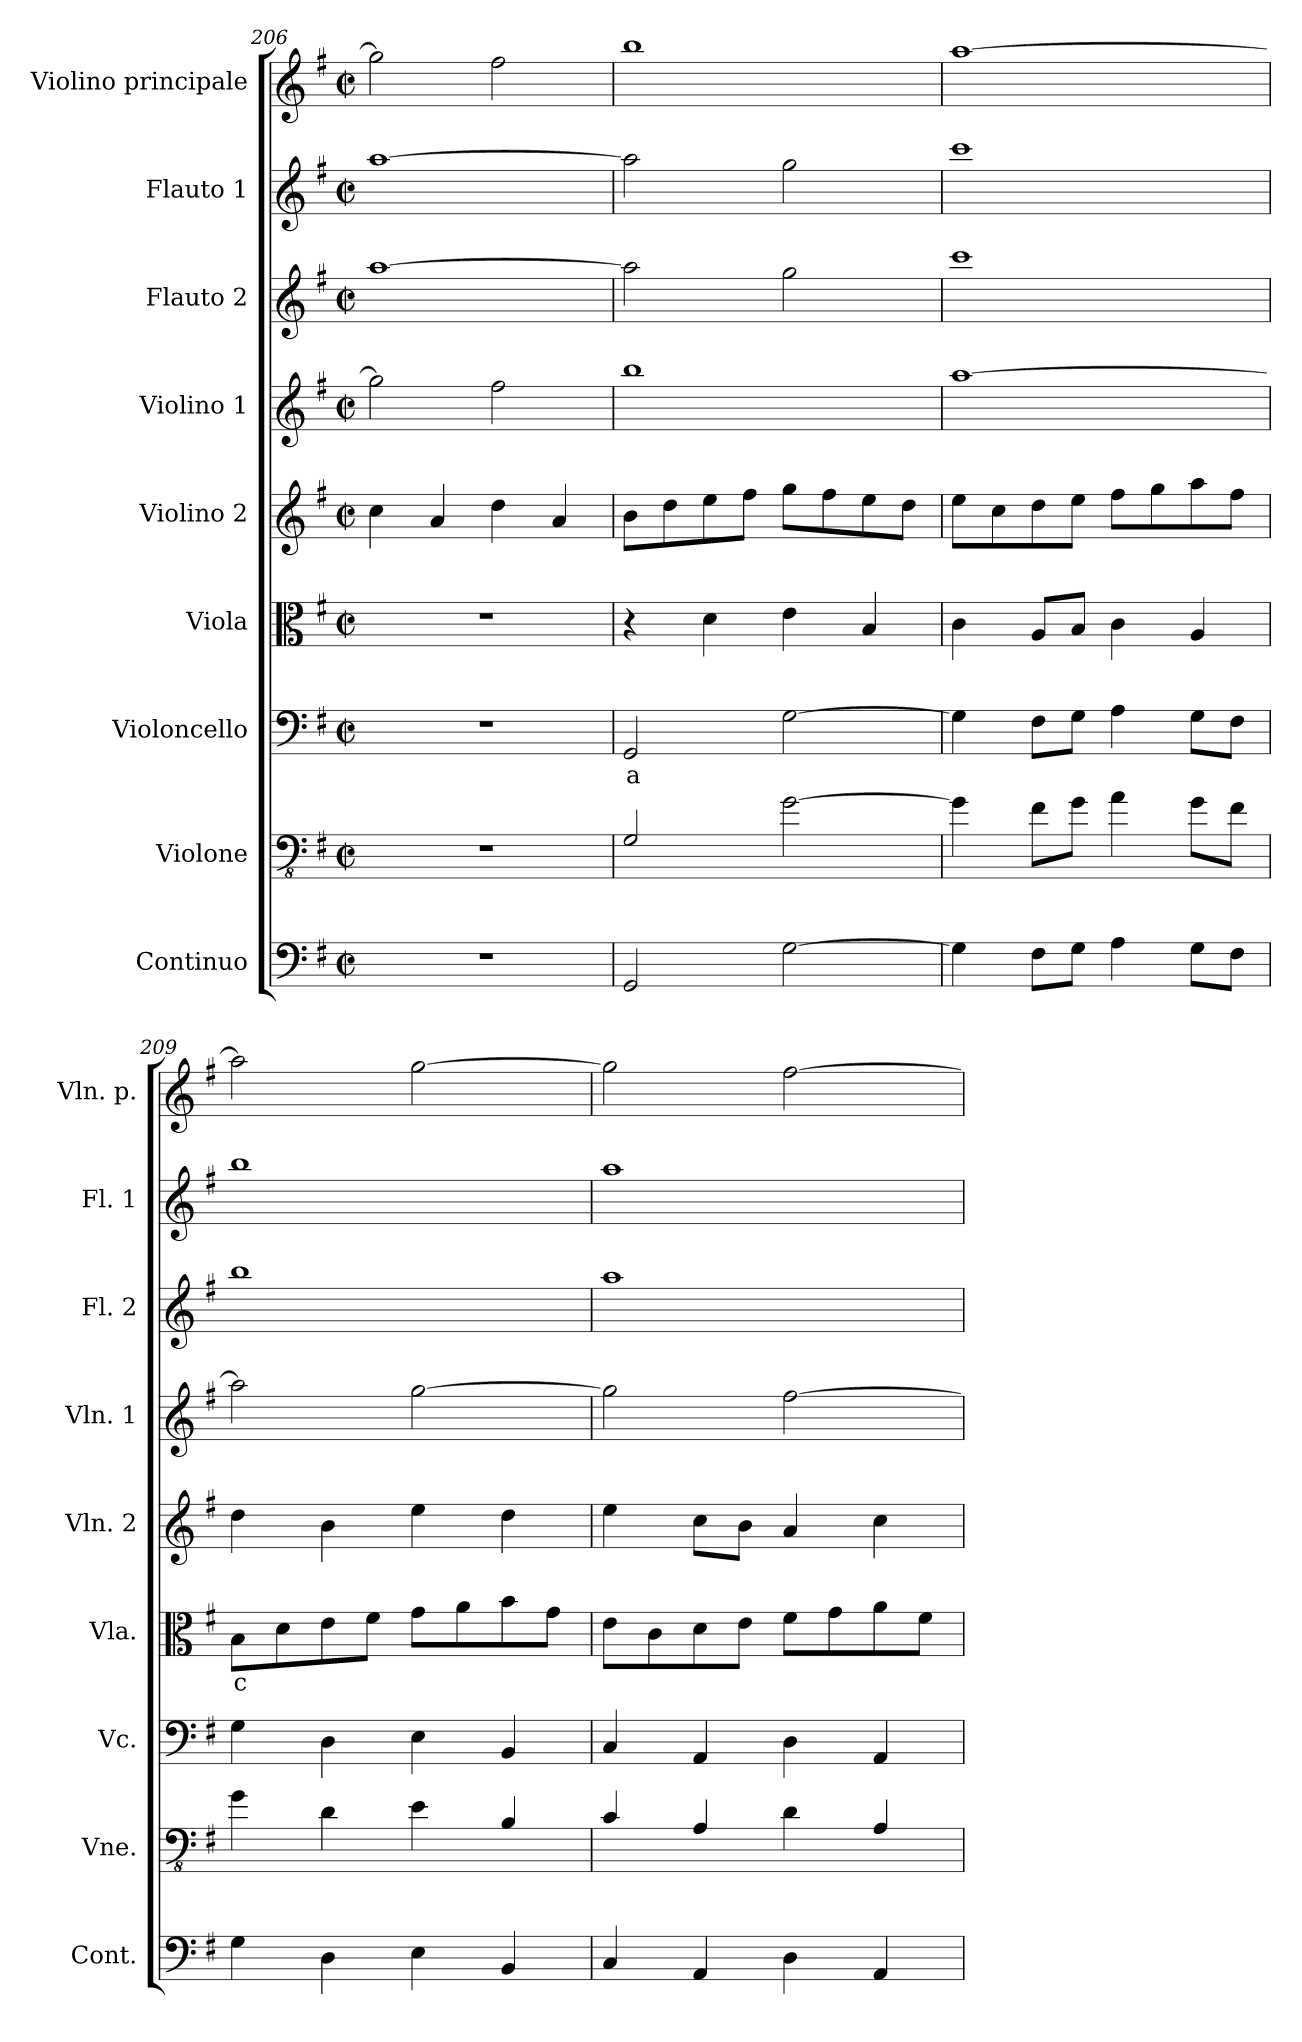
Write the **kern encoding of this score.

**kern	**kern	**kern	**text	**kern	**text	**kern	**kern	**kern	**kern	**kern
*part9	*part8	*part7	*part7	*part6	*part6	*part5	*part4	*part3	*part2	*part1
*staff9	*staff8	*staff7	*staff7	*staff6	*staff6	*staff5	*staff4	*staff3	*staff2	*staff1
*I"Continuo	*I"Violone	*I"Violoncello	*	*I"Viola	*	*I"Violino 2	*I"Violino 1	*I"Flauto 2	*I"Flauto 1	*I"Violino principale
*I'Cont.	*I'Vne.	*I'Vc.	*	*I'Vla.	*	*I'Vln. 2	*I'Vln. 1	*I'Fl. 2	*I'Fl. 1	*I'Vln. p.
*clefF4	*clefFv4	*clefF4	*	*clefC3	*	*clefG2	*clefG2	*clefG2	*clefG2	*clefG2
*	*ITrd7c12	*	*	*	*	*	*	*	*	*
*k[f#]	*k[f#]	*k[f#]	*	*k[f#]	*	*k[f#]	*k[f#]	*k[f#]	*k[f#]	*k[f#]
*M2/2	*M2/2	*M2/2	*	*M2/2	*	*M2/2	*M2/2	*M2/2	*M2/2	*M2/2
*met(c|)	*met(c|)	*met(c|)	*	*met(c|)	*	*met(c|)	*met(c|)	*met(c|)	*met(c|)	*met(c|)
=206	=206	=206	=206	=206	=206	=206	=206	=206	=206	=206
1r	1r	1r	.	1r	.	4cc\	2gg\]	[1aa	[1aa	2gg\]
.	.	.	.	.	.	4a/	.	.	.	.
.	.	.	.	.	.	4dd\	2ff#\	.	.	2ff#\
.	.	.	.	.	.	4a/	.	.	.	.
=207	=207	=207	=207	=207	=207	=207	=207	=207	=207	=207
!	!	!	!LO:LY:color=#FF0000	!	!	!	!	!	!	!
2GG/	2GGG/	2GG/	a	4r	.	8b\L	1bb	2aa\]	2aa\]	1bb
.	.	.	.	.	.	8dd\	.	.	.	.
.	.	.	.	4d\	.	8ee\	.	.	.	.
.	.	.	.	.	.	8ff#\J	.	.	.	.
[2G\	[2GG\	[2G\	.	4e\	.	8gg\L	.	2gg\	2gg\	.
.	.	.	.	.	.	8ff#\	.	.	.	.
.	.	.	.	4B/	.	8ee\	.	.	.	.
.	.	.	.	.	.	8dd\J	.	.	.	.
=208	=208	=208	=208	=208	=208	=208	=208	=208	=208	=208
4G\]	4GG\]	4G\]	.	4c\	.	8ee\L	[1aa	1ccc	1ccc	[1aa
.	.	.	.	.	.	8cc\	.	.	.	.
8F#\L	8FF#\L	8F#\L	.	8A/L	.	8dd\	.	.	.	.
8G\J	8GG\J	8G\J	.	8B/J	.	8ee\J	.	.	.	.
4A\	4AA\	4A\	.	4c\	.	8ff#\L	.	.	.	.
.	.	.	.	.	.	8gg\	.	.	.	.
8G\L	8GG\L	8G\L	.	4A/	.	8aa\	.	.	.	.
8F#\J	8FF#\J	8F#\J	.	.	.	8ff#\J	.	.	.	.
=209	=209	=209	=209	=209	=209	=209	=209	=209	=209	=209
!	!	!	!	!	!LO:LY:color=#FF0000	!	!	!	!	!
4G\	4GG\	4G\	.	8B\L	c	4dd\	2aa\]	1bb	1bb	2aa\]
.	.	.	.	8d\	.	.	.	.	.	.
4D\	4DD\	4D\	.	8e\	.	4b\	.	.	.	.
.	.	.	.	8f#\J	.	.	.	.	.	.
4E\	4EE\	4E\	.	8g\L	.	4ee\	[2gg\	.	.	[2gg\
.	.	.	.	8a\	.	.	.	.	.	.
4BB/	4BBB/	4BB/	.	8b\	.	4dd\	.	.	.	.
.	.	.	.	8g\J	.	.	.	.	.	.
=210	=210	=210	=210	=210	=210	=210	=210	=210	=210	=210
4C/	4CC/	4C/	.	8e\L	.	4ee\	2gg\]	1aa	1aa	2gg\]
.	.	.	.	8c\	.	.	.	.	.	.
4AA/	4AAA/	4AA/	.	8d\	.	8cc\L	.	.	.	.
.	.	.	.	8e\J	.	8b\J	.	.	.	.
4D\	4DD\	4D\	.	8f#\L	.	4a/	[2ff#\	.	.	[2ff#\
.	.	.	.	8g\	.	.	.	.	.	.
4AA/	4AAA/	4AA/	.	8a\	.	4cc\	.	.	.	.
.	.	.	.	8f#\J	.	.	.	.	.	.
=	=	=	=	=	=	=	=	=	=	=
*-	*-	*-	*-	*-	*-	*-	*-	*-	*-	*-
